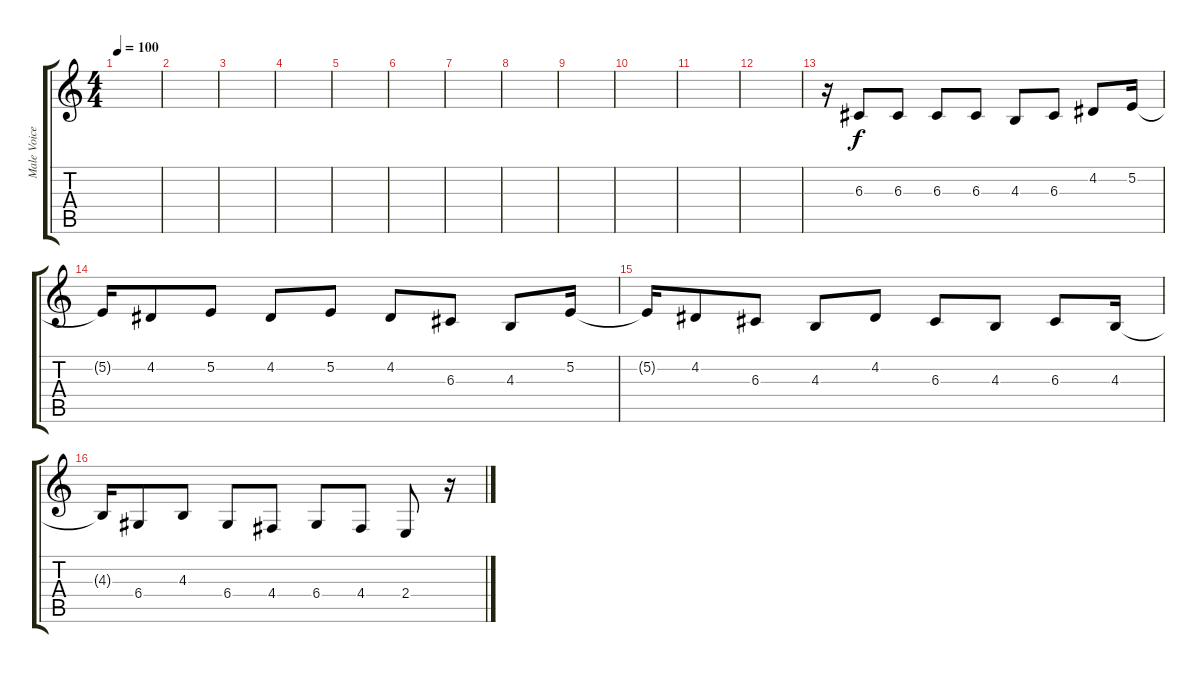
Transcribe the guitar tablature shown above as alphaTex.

\track ("Male Voice(s)" "Male Voice") {instrument oboe}
\staff {score tabs}
\tuning (E4 B3 G3 D3 A2 E2) {hide}
\ts (4 4)
\tempo 100
\clef g2
\ks c
|
|
|
|
|
|
|
|
|
|
|
|
r.16 6.3.8 6.3.8 6.3.8 6.3.8 4.3.8 6.3.8 4.2.8 5.2.16 |
5.2{t}.16 4.2.8 5.2.8 4.2.8 5.2.8 4.2.8 6.3.8 4.3.8 5.2.16 |
5.2{t}.16 4.2.8 6.3.8 4.3.8 4.2.8 6.3.8 4.3.8 6.3.8 4.3.16 |
4.3{t}.16 6.4.8 4.3.8 6.4.8 4.4.8 6.4.8 4.4.8 2.4.8 r.16
